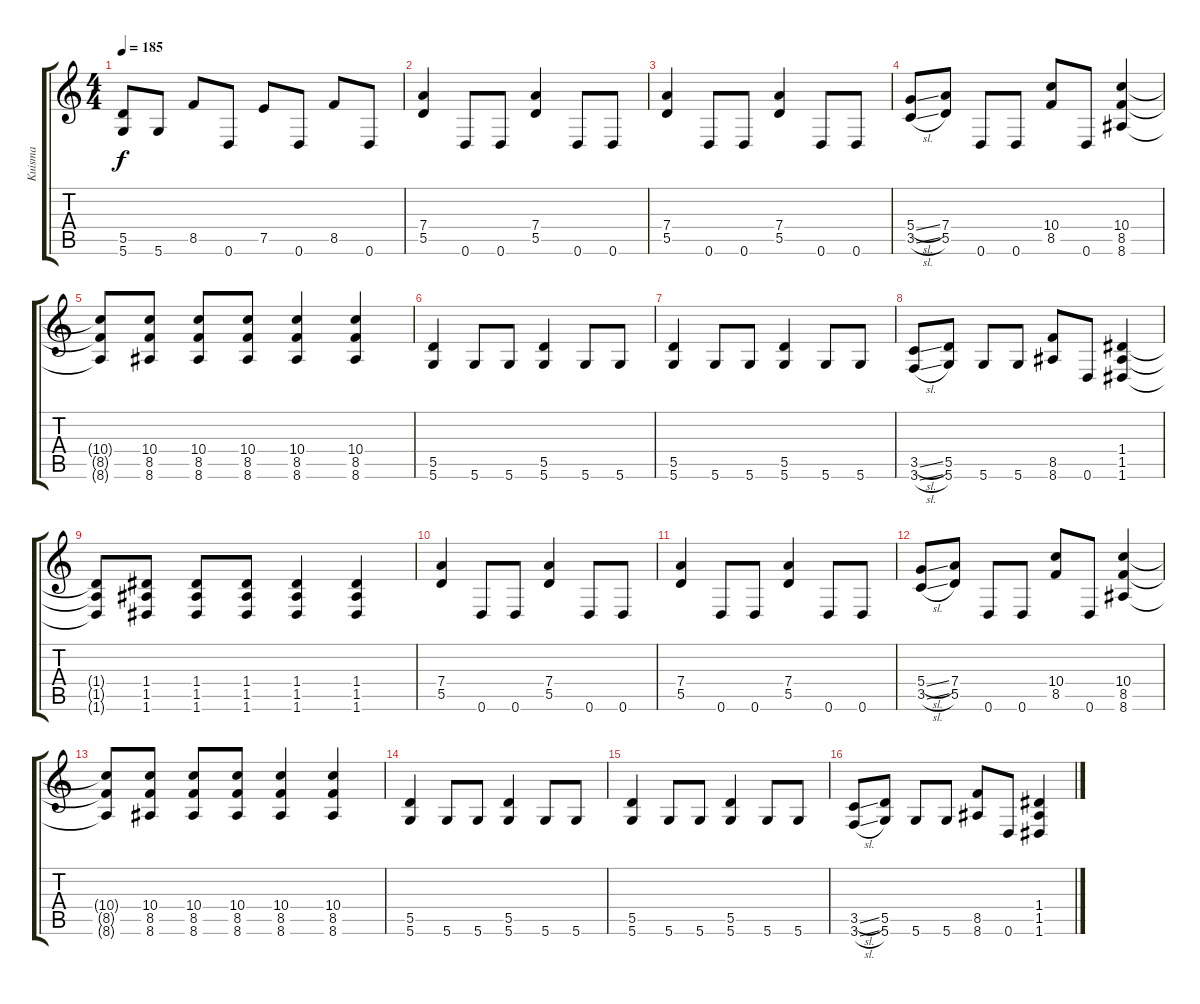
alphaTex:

\track ("Kuisma" "Kuisma") {instrument distortionguitar}
\staff {score tabs}
\tuning (E4 B3 G3 D3 A2 D2) {hide}
\ts (4 4)
\tempo 185
\clef g2
\ks c
(5.5{t} 5.6{t}).8{dy f} 5.6.8 8.5.8 0.6.8 7.5.8 0.6.8 8.5.8 0.6.8 |
(7.4 5.5).4 0.6.8 0.6.8 (7.4 5.5).4 0.6.8 0.6.8 |
(7.4 5.5).4 0.6.8 0.6.8 (7.4 5.5).4 0.6.8 0.6.8 |
(5.4{sl} 3.5{sl}).8 (7.4 5.5).8 0.6.8 0.6.8 (10.4 8.5).8 0.6.8 (10.4 8.5 8.6).4 |
(10.4{t} 8.5{t} 8.6{t}).8 (10.4 8.5 8.6).8 (10.4 8.5 8.6).8 (10.4 8.5 8.6).8 (10.4 8.5 8.6).4 (10.4 8.5 8.6).4 |
(5.5 5.6).4 5.6.8 5.6.8 (5.5 5.6).4 5.6.8 5.6.8 |
(5.5 5.6).4 5.6.8 5.6.8 (5.5 5.6).4 5.6.8 5.6.8 |
(3.5{sl} 3.6{sl}).8 (5.5 5.6).8 5.6.8 5.6.8 (8.5 8.6).8 0.6.8 (1.4 1.5 1.6).4 |
(1.4{t} 1.5{t} 1.6{t}).8 (1.4 1.5 1.6).8 (1.4 1.5 1.6).8 (1.4 1.5 1.6).8 (1.4 1.5 1.6).4 (1.4 1.5 1.6).4 |
(7.4 5.5).4 0.6.8 0.6.8 (7.4 5.5).4 0.6.8 0.6.8 |
(7.4 5.5).4 0.6.8 0.6.8 (7.4 5.5).4 0.6.8 0.6.8 |
(5.4{sl} 3.5{sl}).8 (7.4 5.5).8 0.6.8 0.6.8 (10.4 8.5).8 0.6.8 (10.4 8.5 8.6).4 |
(10.4{t} 8.5{t} 8.6{t}).8 (10.4 8.5 8.6).8 (10.4 8.5 8.6).8 (10.4 8.5 8.6).8 (10.4 8.5 8.6).4 (10.4 8.5 8.6).4 |
(5.5 5.6).4 5.6.8 5.6.8 (5.5 5.6).4 5.6.8 5.6.8 |
(5.5 5.6).4 5.6.8 5.6.8 (5.5 5.6).4 5.6.8 5.6.8 |
(3.5{sl} 3.6{sl}).8 (5.5 5.6).8 5.6.8 5.6.8 (8.5 8.6).8 0.6.8 (1.4 1.5 1.6).4
